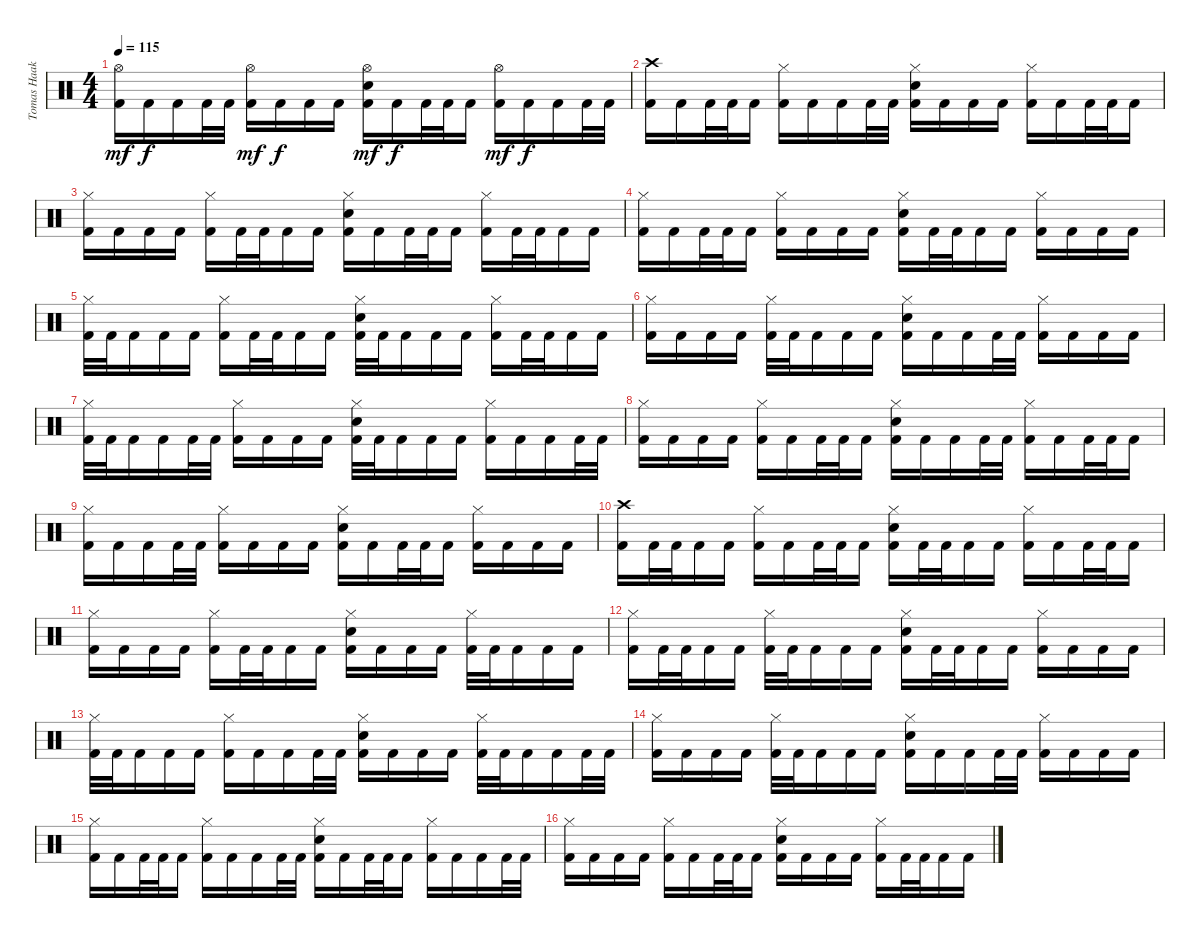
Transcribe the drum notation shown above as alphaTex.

\track ("Tomas Haake" "Tomas Haak") {instrument percussion}
\staff {score}
\articulation defaults
\ts (4 4)
\tempo 115
\clef neutral
\ks c
("Hi-Hat (open)" "Kick (hit) 2").16{dy mf} "Kick (hit) 2".16{dy f} "Kick (hit) 2".16 "Kick (hit) 2".32 "Kick (hit) 2".32 ("Hi-Hat (open)" "Kick (hit) 2").16{dy mf} "Kick (hit) 2".16{dy f} "Kick (hit) 2".16 "Kick (hit) 2".16 ("Hi-Hat (open)" "Snare (hit) 2" "Kick (hit) 2").16{dy mf} "Kick (hit) 2".16{dy f} "Kick (hit) 2".32 "Kick (hit) 2".32 "Kick (hit) 2".16 ("Hi-Hat (open)" "Kick (hit) 2").16{dy mf} "Kick (hit) 2".16{dy f} "Kick (hit) 2".16 "Kick (hit) 2".32 "Kick (hit) 2".32 |
("Crash high (hit)" "Kick (hit) 2").16 "Kick (hit) 2".16 "Kick (hit) 2".32 "Kick (hit) 2".32 "Kick (hit) 2".16 ("Hi-Hat (closed)" "Kick (hit) 2").16 "Kick (hit) 2".16 "Kick (hit) 2".16 "Kick (hit) 2".32 "Kick (hit) 2".32 ("Hi-Hat (closed)" "Snare (hit) 2" "Kick (hit) 2").16 "Kick (hit) 2".16 "Kick (hit) 2".16 "Kick (hit) 2".16 ("Hi-Hat (closed)" "Kick (hit) 2").16 "Kick (hit) 2".16 "Kick (hit) 2".32 "Kick (hit) 2".32 "Kick (hit) 2".16 |
("Hi-Hat (closed)" "Kick (hit) 2").16 "Kick (hit) 2".16 "Kick (hit) 2".16 "Kick (hit) 2".16 ("Hi-Hat (closed)" "Kick (hit) 2").16 "Kick (hit) 2".32 "Kick (hit) 2".32 "Kick (hit) 2".16 "Kick (hit) 2".16 ("Hi-Hat (closed)" "Snare (hit) 2" "Kick (hit) 2").16 "Kick (hit) 2".16 "Kick (hit) 2".32 "Kick (hit) 2".32 "Kick (hit) 2".16 ("Hi-Hat (closed)" "Kick (hit) 2").16 "Kick (hit) 2".32 "Kick (hit) 2".32 "Kick (hit) 2".16 "Kick (hit) 2".16 |
("Hi-Hat (closed)" "Kick (hit) 2").16 "Kick (hit) 2".16 "Kick (hit) 2".32 "Kick (hit) 2".32 "Kick (hit) 2".16 ("Hi-Hat (closed)" "Kick (hit) 2").16 "Kick (hit) 2".16 "Kick (hit) 2".16 "Kick (hit) 2".16 ("Hi-Hat (closed)" "Snare (hit) 2" "Kick (hit) 2").16 "Kick (hit) 2".32 "Kick (hit) 2".32 "Kick (hit) 2".16 "Kick (hit) 2".16 ("Hi-Hat (closed)" "Kick (hit) 2").16 "Kick (hit) 2".16 "Kick (hit) 2".16 "Kick (hit) 2".16 |
("Hi-Hat (closed)" "Kick (hit) 2").32 "Kick (hit) 2".32 "Kick (hit) 2".16 "Kick (hit) 2".16 "Kick (hit) 2".16 ("Hi-Hat (closed)" "Kick (hit) 2").16 "Kick (hit) 2".32 "Kick (hit) 2".32 "Kick (hit) 2".16 "Kick (hit) 2".16 ("Hi-Hat (closed)" "Snare (hit) 2" "Kick (hit) 2").32 "Kick (hit) 2".32 "Kick (hit) 2".16 "Kick (hit) 2".16 "Kick (hit) 2".16 ("Hi-Hat (closed)" "Kick (hit) 2").16 "Kick (hit) 2".32 "Kick (hit) 2".32 "Kick (hit) 2".16 "Kick (hit) 2".16 |
("Hi-Hat (closed)" "Kick (hit) 2").16 "Kick (hit) 2".16 "Kick (hit) 2".16 "Kick (hit) 2".16 ("Hi-Hat (closed)" "Kick (hit) 2").32 "Kick (hit) 2".32 "Kick (hit) 2".16 "Kick (hit) 2".16 "Kick (hit) 2".16 ("Hi-Hat (closed)" "Snare (hit) 2" "Kick (hit) 2").16 "Kick (hit) 2".16 "Kick (hit) 2".16 "Kick (hit) 2".32 "Kick (hit) 2".32 ("Hi-Hat (closed)" "Kick (hit) 2").16 "Kick (hit) 2".16 "Kick (hit) 2".16 "Kick (hit) 2".16 |
("Hi-Hat (closed)" "Kick (hit) 2").32 "Kick (hit) 2".32 "Kick (hit) 2".16 "Kick (hit) 2".16 "Kick (hit) 2".32 "Kick (hit) 2".32 ("Hi-Hat (closed)" "Kick (hit) 2").16 "Kick (hit) 2".16 "Kick (hit) 2".16 "Kick (hit) 2".16 ("Hi-Hat (closed)" "Snare (hit) 2" "Kick (hit) 2").32 "Kick (hit) 2".32 "Kick (hit) 2".16 "Kick (hit) 2".16 "Kick (hit) 2".16 ("Hi-Hat (closed)" "Kick (hit) 2").16 "Kick (hit) 2".16 "Kick (hit) 2".16 "Kick (hit) 2".32 "Kick (hit) 2".32 |
("Hi-Hat (closed)" "Kick (hit) 2").16 "Kick (hit) 2".16 "Kick (hit) 2".16 "Kick (hit) 2".16 ("Hi-Hat (closed)" "Kick (hit) 2").16 "Kick (hit) 2".16 "Kick (hit) 2".32 "Kick (hit) 2".32 "Kick (hit) 2".16 ("Hi-Hat (closed)" "Snare (hit) 2" "Kick (hit) 2").16 "Kick (hit) 2".16 "Kick (hit) 2".16 "Kick (hit) 2".32 "Kick (hit) 2".32 ("Hi-Hat (closed)" "Kick (hit) 2").16 "Kick (hit) 2".16 "Kick (hit) 2".32 "Kick (hit) 2".32 "Kick (hit) 2".16 |
("Hi-Hat (closed)" "Kick (hit) 2").16 "Kick (hit) 2".16 "Kick (hit) 2".16 "Kick (hit) 2".32 "Kick (hit) 2".32 ("Hi-Hat (closed)" "Kick (hit) 2").16 "Kick (hit) 2".16 "Kick (hit) 2".16 "Kick (hit) 2".16 ("Hi-Hat (closed)" "Snare (hit) 2" "Kick (hit) 2").16 "Kick (hit) 2".16 "Kick (hit) 2".32 "Kick (hit) 2".32 "Kick (hit) 2".16 ("Hi-Hat (closed)" "Kick (hit) 2").16 "Kick (hit) 2".16 "Kick (hit) 2".16 "Kick (hit) 2".16 |
("Crash high (hit)" "Kick (hit) 2").16 "Kick (hit) 2".32 "Kick (hit) 2".32 "Kick (hit) 2".16 "Kick (hit) 2".16 ("Hi-Hat (closed)" "Kick (hit) 2").16 "Kick (hit) 2".16 "Kick (hit) 2".32 "Kick (hit) 2".32 "Kick (hit) 2".16 ("Hi-Hat (closed)" "Snare (hit) 2" "Kick (hit) 2").16 "Kick (hit) 2".32 "Kick (hit) 2".32 "Kick (hit) 2".16 "Kick (hit) 2".16 ("Hi-Hat (closed)" "Kick (hit) 2").16 "Kick (hit) 2".16 "Kick (hit) 2".32 "Kick (hit) 2".32 "Kick (hit) 2".16 |
("Hi-Hat (closed)" "Kick (hit) 2").16 "Kick (hit) 2".16 "Kick (hit) 2".16 "Kick (hit) 2".16 ("Hi-Hat (closed)" "Kick (hit) 2").16 "Kick (hit) 2".32 "Kick (hit) 2".32 "Kick (hit) 2".16 "Kick (hit) 2".16 ("Hi-Hat (closed)" "Snare (hit) 2" "Kick (hit) 2").16 "Kick (hit) 2".16 "Kick (hit) 2".16 "Kick (hit) 2".16 ("Hi-Hat (closed)" "Kick (hit) 2").32 "Kick (hit) 2".32 "Kick (hit) 2".16 "Kick (hit) 2".16 "Kick (hit) 2".16 |
("Hi-Hat (closed)" "Kick (hit) 2").16 "Kick (hit) 2".32 "Kick (hit) 2".32 "Kick (hit) 2".16 "Kick (hit) 2".16 ("Hi-Hat (closed)" "Kick (hit) 2").32 "Kick (hit) 2".32 "Kick (hit) 2".16 "Kick (hit) 2".16 "Kick (hit) 2".16 ("Hi-Hat (closed)" "Snare (hit) 2" "Kick (hit) 2").16 "Kick (hit) 2".32 "Kick (hit) 2".32 "Kick (hit) 2".16 "Kick (hit) 2".16 ("Hi-Hat (closed)" "Kick (hit) 2").16 "Kick (hit) 2".16 "Kick (hit) 2".16 "Kick (hit) 2".16 |
("Hi-Hat (closed)" "Kick (hit) 2").32 "Kick (hit) 2".32 "Kick (hit) 2".16 "Kick (hit) 2".16 "Kick (hit) 2".16 ("Hi-Hat (closed)" "Kick (hit) 2").16 "Kick (hit) 2".16 "Kick (hit) 2".16 "Kick (hit) 2".32 "Kick (hit) 2".32 ("Hi-Hat (closed)" "Snare (hit) 2" "Kick (hit) 2").16 "Kick (hit) 2".16 "Kick (hit) 2".16 "Kick (hit) 2".16 ("Hi-Hat (closed)" "Kick (hit) 2").32 "Kick (hit) 2".32 "Kick (hit) 2".16 "Kick (hit) 2".16 "Kick (hit) 2".32 "Kick (hit) 2".32 |
("Hi-Hat (closed)" "Kick (hit) 2").16 "Kick (hit) 2".16 "Kick (hit) 2".16 "Kick (hit) 2".16 ("Hi-Hat (closed)" "Kick (hit) 2").32 "Kick (hit) 2".32 "Kick (hit) 2".16 "Kick (hit) 2".16 "Kick (hit) 2".16 ("Hi-Hat (closed)" "Snare (hit) 2" "Kick (hit) 2").16 "Kick (hit) 2".16 "Kick (hit) 2".16 "Kick (hit) 2".32 "Kick (hit) 2".32 ("Hi-Hat (closed)" "Kick (hit) 2").16 "Kick (hit) 2".16 "Kick (hit) 2".16 "Kick (hit) 2".16 |
("Hi-Hat (closed)" "Kick (hit) 2").16 "Kick (hit) 2".16 "Kick (hit) 2".32 "Kick (hit) 2".32 "Kick (hit) 2".16 ("Hi-Hat (closed)" "Kick (hit) 2").16 "Kick (hit) 2".16 "Kick (hit) 2".16 "Kick (hit) 2".32 "Kick (hit) 2".32 ("Hi-Hat (closed)" "Snare (hit) 2" "Kick (hit) 2").16 "Kick (hit) 2".16 "Kick (hit) 2".32 "Kick (hit) 2".32 "Kick (hit) 2".16 ("Hi-Hat (closed)" "Kick (hit) 2").16 "Kick (hit) 2".16 "Kick (hit) 2".16 "Kick (hit) 2".32 "Kick (hit) 2".32 |
("Hi-Hat (closed)" "Kick (hit) 2").16 "Kick (hit) 2".16 "Kick (hit) 2".16 "Kick (hit) 2".16 ("Hi-Hat (closed)" "Kick (hit) 2").16 "Kick (hit) 2".16 "Kick (hit) 2".32 "Kick (hit) 2".32 "Kick (hit) 2".16 ("Hi-Hat (closed)" "Snare (hit) 2" "Kick (hit) 2").16 "Kick (hit) 2".16 "Kick (hit) 2".16 "Kick (hit) 2".16 ("Hi-Hat (closed)" "Kick (hit) 2").16 "Kick (hit) 2".32 "Kick (hit) 2".32 "Kick (hit) 2".16 "Kick (hit) 2".16
